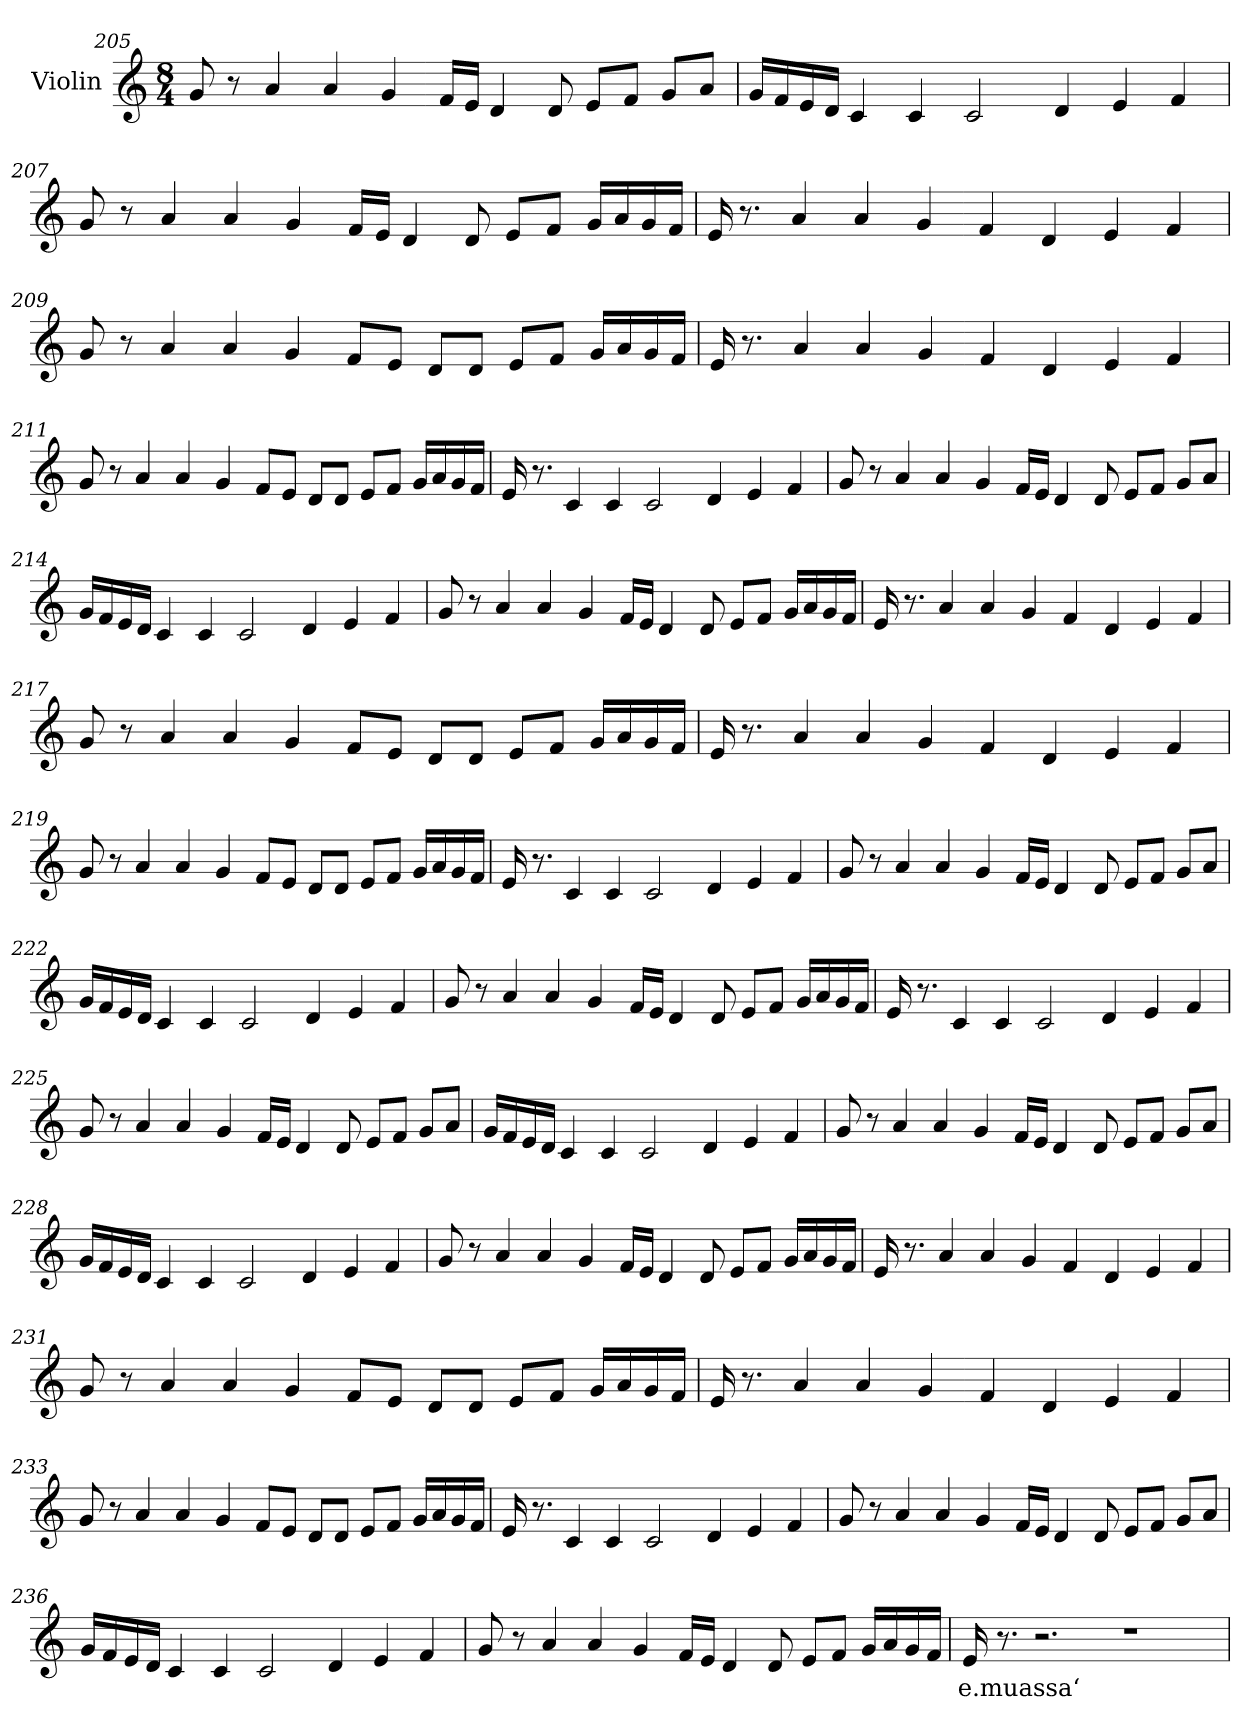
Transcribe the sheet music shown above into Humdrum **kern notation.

**kern	**text
*part1	*part1
*staff1	*staff1
*I"Violin	*
*clefG2	*
*k[]	*
*M8/4	*
=205	=205
8g/	.
8r	.
4a/	.
4a/	.
4g/	.
16f/LL	.
16e/JJ	.
4d/	.
8d/	.
8e/L	.
8f/J	.
8g/L	.
8a/J	.
!!LO:LB:g=z
=206	=206
16g/LL	.
16f/	.
16e/	.
16d/JJ	.
4c/	.
4c/	.
2c/	.
4d/	.
4e/	.
4f/	.
=207	=207
8g/	.
8r	.
4a/	.
4a/	.
4g/	.
16f/LL	.
16e/JJ	.
4d/	.
8d/	.
8e/L	.
8f/J	.
16g/LL	.
16a/	.
16g/	.
16f/JJ	.
!!LO:LB:g=z
=208	=208
16e/	.
8.r	.
4a/	.
4a/	.
4g/	.
4f/	.
4d/	.
4e/	.
4f/	.
=209	=209
8g/	.
8r	.
4a/	.
4a/	.
4g/	.
8f/L	.
8e/J	.
8d/L	.
8d/J	.
8e/L	.
8f/J	.
16g/LL	.
16a/	.
16g/	.
16f/JJ	.
!!LO:LB:g=z
=210	=210
16e/	.
8.r	.
4a/	.
4a/	.
4g/	.
4f/	.
4d/	.
4e/	.
4f/	.
=211	=211
8g/	.
8r	.
4a/	.
4a/	.
4g/	.
8f/L	.
8e/J	.
8d/L	.
8d/J	.
8e/L	.
8f/J	.
16g/LL	.
16a/	.
16g/	.
16f/JJ	.
!!LO:LB:g=z
=212	=212
16e/	.
8.r	.
4c/	.
4c/	.
2c/	.
4d/	.
4e/	.
4f/	.
=213	=213
8g/	.
8r	.
4a/	.
4a/	.
4g/	.
16f/LL	.
16e/JJ	.
4d/	.
8d/	.
8e/L	.
8f/J	.
8g/L	.
8a/J	.
!!LO:LB:g=z
=214	=214
16g/LL	.
16f/	.
16e/	.
16d/JJ	.
4c/	.
4c/	.
2c/	.
4d/	.
4e/	.
4f/	.
=215	=215
8g/	.
8r	.
4a/	.
4a/	.
4g/	.
16f/LL	.
16e/JJ	.
4d/	.
8d/	.
8e/L	.
8f/J	.
16g/LL	.
16a/	.
16g/	.
16f/JJ	.
!!LO:LB:g=z
=216	=216
16e/	.
8.r	.
4a/	.
4a/	.
4g/	.
4f/	.
4d/	.
4e/	.
4f/	.
=217	=217
8g/	.
8r	.
4a/	.
4a/	.
4g/	.
8f/L	.
8e/J	.
8d/L	.
8d/J	.
8e/L	.
8f/J	.
16g/LL	.
16a/	.
16g/	.
16f/JJ	.
!!LO:LB:g=z
=218	=218
16e/	.
8.r	.
4a/	.
4a/	.
4g/	.
4f/	.
4d/	.
4e/	.
4f/	.
=219	=219
8g/	.
8r	.
4a/	.
4a/	.
4g/	.
8f/L	.
8e/J	.
8d/L	.
8d/J	.
8e/L	.
8f/J	.
16g/LL	.
16a/	.
16g/	.
16f/JJ	.
!!LO:PB:g=z
=220	=220
16e/	.
8.r	.
4c/	.
4c/	.
2c/	.
4d/	.
4e/	.
4f/	.
=221	=221
8g/	.
8r	.
4a/	.
4a/	.
4g/	.
16f/LL	.
16e/JJ	.
4d/	.
8d/	.
8e/L	.
8f/J	.
8g/L	.
8a/J	.
!!LO:LB:g=z
=222	=222
16g/LL	.
16f/	.
16e/	.
16d/JJ	.
4c/	.
4c/	.
2c/	.
4d/	.
4e/	.
4f/	.
=223	=223
8g/	.
8r	.
4a/	.
4a/	.
4g/	.
16f/LL	.
16e/JJ	.
4d/	.
8d/	.
8e/L	.
8f/J	.
16g/LL	.
16a/	.
16g/	.
16f/JJ	.
!!LO:LB:g=z
=224	=224
16e/	.
8.r	.
4c/	.
4c/	.
2c/	.
4d/	.
4e/	.
4f/	.
=225	=225
8g/	.
8r	.
4a/	.
4a/	.
4g/	.
16f/LL	.
16e/JJ	.
4d/	.
8d/	.
8e/L	.
8f/J	.
8g/L	.
8a/J	.
!!LO:LB:g=z
=226	=226
16g/LL	.
16f/	.
16e/	.
16d/JJ	.
4c/	.
4c/	.
2c/	.
4d/	.
4e/	.
4f/	.
=227	=227
8g/	.
8r	.
4a/	.
4a/	.
4g/	.
16f/LL	.
16e/JJ	.
4d/	.
8d/	.
8e/L	.
8f/J	.
8g/L	.
8a/J	.
!!LO:LB:g=z
=228	=228
16g/LL	.
16f/	.
16e/	.
16d/JJ	.
4c/	.
4c/	.
2c/	.
4d/	.
4e/	.
4f/	.
=229	=229
8g/	.
8r	.
4a/	.
4a/	.
4g/	.
16f/LL	.
16e/JJ	.
4d/	.
8d/	.
8e/L	.
8f/J	.
16g/LL	.
16a/	.
16g/	.
16f/JJ	.
!!LO:LB:g=z
=230	=230
16e/	.
8.r	.
4a/	.
4a/	.
4g/	.
4f/	.
4d/	.
4e/	.
4f/	.
=231	=231
8g/	.
8r	.
4a/	.
4a/	.
4g/	.
8f/L	.
8e/J	.
8d/L	.
8d/J	.
8e/L	.
8f/J	.
16g/LL	.
16a/	.
16g/	.
16f/JJ	.
!!LO:LB:g=z
=232	=232
16e/	.
8.r	.
4a/	.
4a/	.
4g/	.
4f/	.
4d/	.
4e/	.
4f/	.
=233	=233
8g/	.
8r	.
4a/	.
4a/	.
4g/	.
8f/L	.
8e/J	.
8d/L	.
8d/J	.
8e/L	.
8f/J	.
16g/LL	.
16a/	.
16g/	.
16f/JJ	.
!!LO:LB:g=z
=234	=234
16e/	.
8.r	.
4c/	.
4c/	.
2c/	.
4d/	.
4e/	.
4f/	.
=235	=235
8g/	.
8r	.
4a/	.
4a/	.
4g/	.
16f/LL	.
16e/JJ	.
4d/	.
8d/	.
8e/L	.
8f/J	.
8g/L	.
8a/J	.
!!LO:PB:g=z
=236	=236
16g/LL	.
16f/	.
16e/	.
16d/JJ	.
4c/	.
4c/	.
2c/	.
4d/	.
4e/	.
4f/	.
=237	=237
8g/	.
8r	.
4a/	.
4a/	.
4g/	.
16f/LL	.
16e/JJ	.
4d/	.
8d/	.
8e/L	.
8f/J	.
16g/LL	.
16a/	.
16g/	.
16f/JJ	.
=238	=238
!	!LO:LY:b
16e/	e.muassa‘
8.r	.
2.r	.
1r	.
=	=
*-	*-
